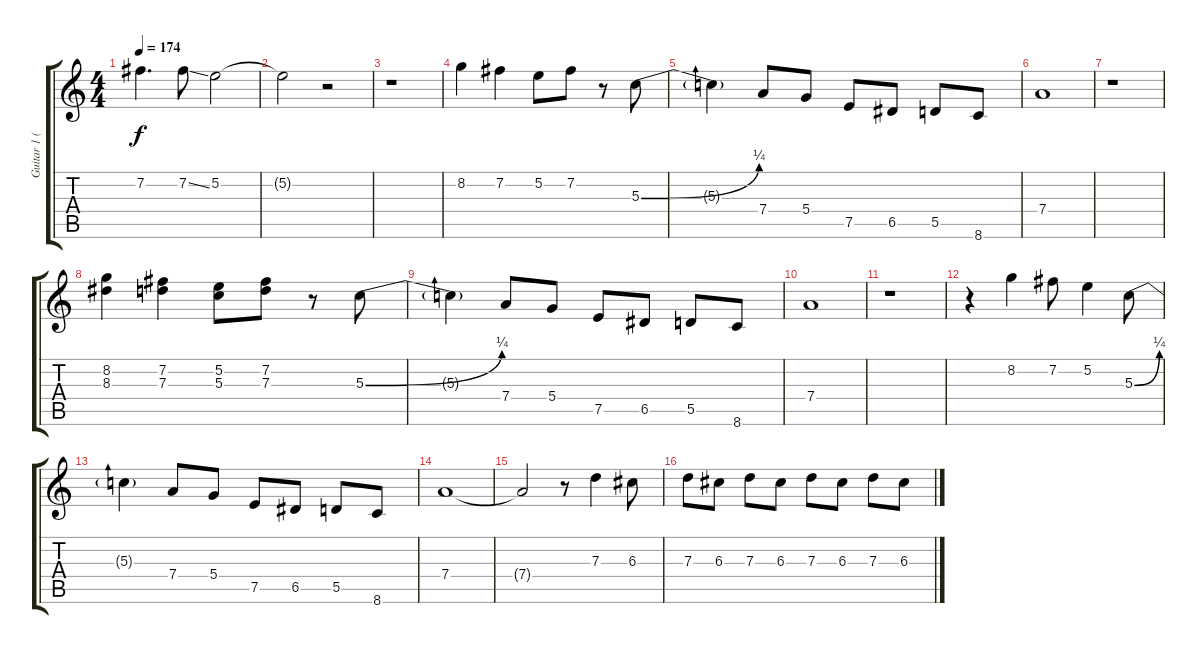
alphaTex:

\track ("Guitar 1 (Light Dist.)" "Guitar 1 (") {instrument distortionguitar}
\staff {score tabs}
\tuning (E4 B3 G3 D3 A2 E2) {hide}
\ts (4 4)
\tempo 174
\clef g2
\ks c
7.2.4{d dy f} 7.2{ss}.8 5.2.2 |
5.2{t}.2 r.2 |
r.1 |
8.2.4 7.2.4 5.2.8 7.2.8 r.8 5.3{be (bend 0 0 60 1)}.8 |
5.3{t}.4 7.4.8 5.4.8 7.5.8 6.5.8 5.5.8 8.6.8 |
7.4.1 |
r.1 |
(8.2 8.3).4 (7.2 7.3).4 (5.2 5.3).8 (7.2 7.3).8 r.8 5.3{be (bend 0 0 60 1)}.8 |
5.3{t}.4 7.4.8 5.4.8 7.5.8 6.5.8 5.5.8 8.6.8 |
7.4.1 |
r.1 |
r.4 8.2.4 7.2.8 5.2.4 5.3{be (bend 0 0 60 1)}.8 |
5.3{t}.4 7.4.8 5.4.8 7.5.8 6.5.8 5.5.8 8.6.8 |
7.4.1 |
7.4{t}.2 r.8 7.3.4 6.3.8 |
7.3.8 6.3.8 7.3.8 6.3.8 7.3.8 6.3.8 7.3.8 6.3.8
